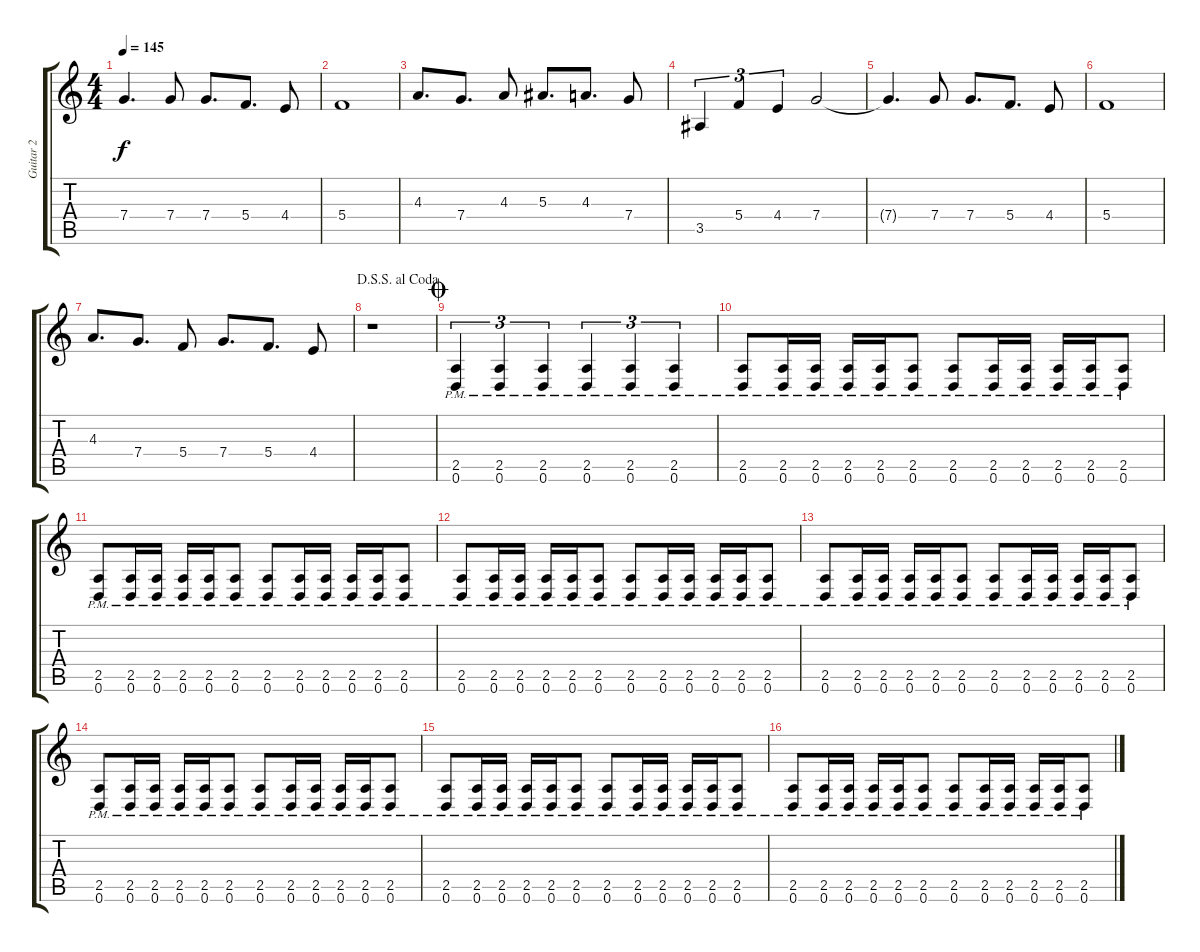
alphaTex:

\track ("Guitar 2" "Guitar 2") {instrument distortionguitar}
\staff {score tabs}
\tuning (D4 A3 F3 C3 G2 D2) {hide}
\ts (4 4)
\tempo 145
\clef g2
\ks c
7.4{t}.4{d dy f} 7.4.8 7.4.8{d} 5.4.8{d} 4.4.8 |
5.4.1 |
4.3.8{d} 7.4.8{d} 4.3.8 5.3.8{d} 4.3.8{d} 7.4.8 |
3.5.4{tu (3 2)} 5.4.4{tu (3 2)} 4.4.4{tu (3 2)} 7.4.2 |
7.4{t}.4{d} 7.4.8 7.4.8{d} 5.4.8{d} 4.4.8 |
5.4.1 |
4.3.8{d} 7.4.8{d} 5.4.8 7.4.8{d} 5.4.8{d} 4.4.8 |
\jump dalsegnosegnoalcoda
r.1 |
\jump coda
(2.5{pm} 0.6{pm}).4{tu (3 2)} (2.5{pm} 0.6{pm}).4{tu (3 2)} (2.5{pm} 0.6{pm}).4{tu (3 2)} (2.5{pm} 0.6{pm}).4{tu (3 2)} (2.5{pm} 0.6{pm}).4{tu (3 2)} (2.5{pm} 0.6{pm}).4{tu (3 2)} |
(2.5{pm} 0.6{pm}).8 (2.5{pm} 0.6{pm}).16 (2.5{pm} 0.6{pm}).16 (2.5{pm} 0.6{pm}).16 (2.5{pm} 0.6{pm}).16 (2.5{pm} 0.6{pm}).8 (2.5{pm} 0.6{pm}).8 (2.5{pm} 0.6{pm}).16 (2.5{pm} 0.6{pm}).16 (2.5{pm} 0.6{pm}).16 (2.5{pm} 0.6{pm}).16 (2.5{pm} 0.6{pm}).8 |
(2.5{pm} 0.6{pm}).8 (2.5{pm} 0.6{pm}).16 (2.5{pm} 0.6{pm}).16 (2.5{pm} 0.6{pm}).16 (2.5{pm} 0.6{pm}).16 (2.5{pm} 0.6{pm}).8 (2.5{pm} 0.6{pm}).8 (2.5{pm} 0.6{pm}).16 (2.5{pm} 0.6{pm}).16 (2.5{pm} 0.6{pm}).16 (2.5{pm} 0.6{pm}).16 (2.5{pm} 0.6{pm}).8 |
(2.5{pm} 0.6{pm}).8 (2.5{pm} 0.6{pm}).16 (2.5{pm} 0.6{pm}).16 (2.5{pm} 0.6{pm}).16 (2.5{pm} 0.6{pm}).16 (2.5{pm} 0.6{pm}).8 (2.5{pm} 0.6{pm}).8 (2.5{pm} 0.6{pm}).16 (2.5{pm} 0.6{pm}).16 (2.5{pm} 0.6{pm}).16 (2.5{pm} 0.6{pm}).16 (2.5{pm} 0.6{pm}).8 |
(2.5{pm} 0.6{pm}).8 (2.5{pm} 0.6{pm}).16 (2.5{pm} 0.6{pm}).16 (2.5{pm} 0.6{pm}).16 (2.5{pm} 0.6{pm}).16 (2.5{pm} 0.6{pm}).8 (2.5{pm} 0.6{pm}).8 (2.5{pm} 0.6{pm}).16 (2.5{pm} 0.6{pm}).16 (2.5{pm} 0.6{pm}).16 (2.5{pm} 0.6{pm}).16 (2.5{pm} 0.6{pm}).8 |
(2.5{pm} 0.6{pm}).8 (2.5{pm} 0.6{pm}).16 (2.5{pm} 0.6{pm}).16 (2.5{pm} 0.6{pm}).16 (2.5{pm} 0.6{pm}).16 (2.5{pm} 0.6{pm}).8 (2.5{pm} 0.6{pm}).8 (2.5{pm} 0.6{pm}).16 (2.5{pm} 0.6{pm}).16 (2.5{pm} 0.6{pm}).16 (2.5{pm} 0.6{pm}).16 (2.5{pm} 0.6{pm}).8 |
(2.5{pm} 0.6{pm}).8 (2.5{pm} 0.6{pm}).16 (2.5{pm} 0.6{pm}).16 (2.5{pm} 0.6{pm}).16 (2.5{pm} 0.6{pm}).16 (2.5{pm} 0.6{pm}).8 (2.5{pm} 0.6{pm}).8 (2.5{pm} 0.6{pm}).16 (2.5{pm} 0.6{pm}).16 (2.5{pm} 0.6{pm}).16 (2.5{pm} 0.6{pm}).16 (2.5{pm} 0.6{pm}).8 |
(2.5{pm} 0.6{pm}).8 (2.5{pm} 0.6{pm}).16 (2.5{pm} 0.6{pm}).16 (2.5{pm} 0.6{pm}).16 (2.5{pm} 0.6{pm}).16 (2.5{pm} 0.6{pm}).8 (2.5{pm} 0.6{pm}).8 (2.5{pm} 0.6{pm}).16 (2.5{pm} 0.6{pm}).16 (2.5{pm} 0.6{pm}).16 (2.5{pm} 0.6{pm}).16 (2.5{pm} 0.6{pm}).8
